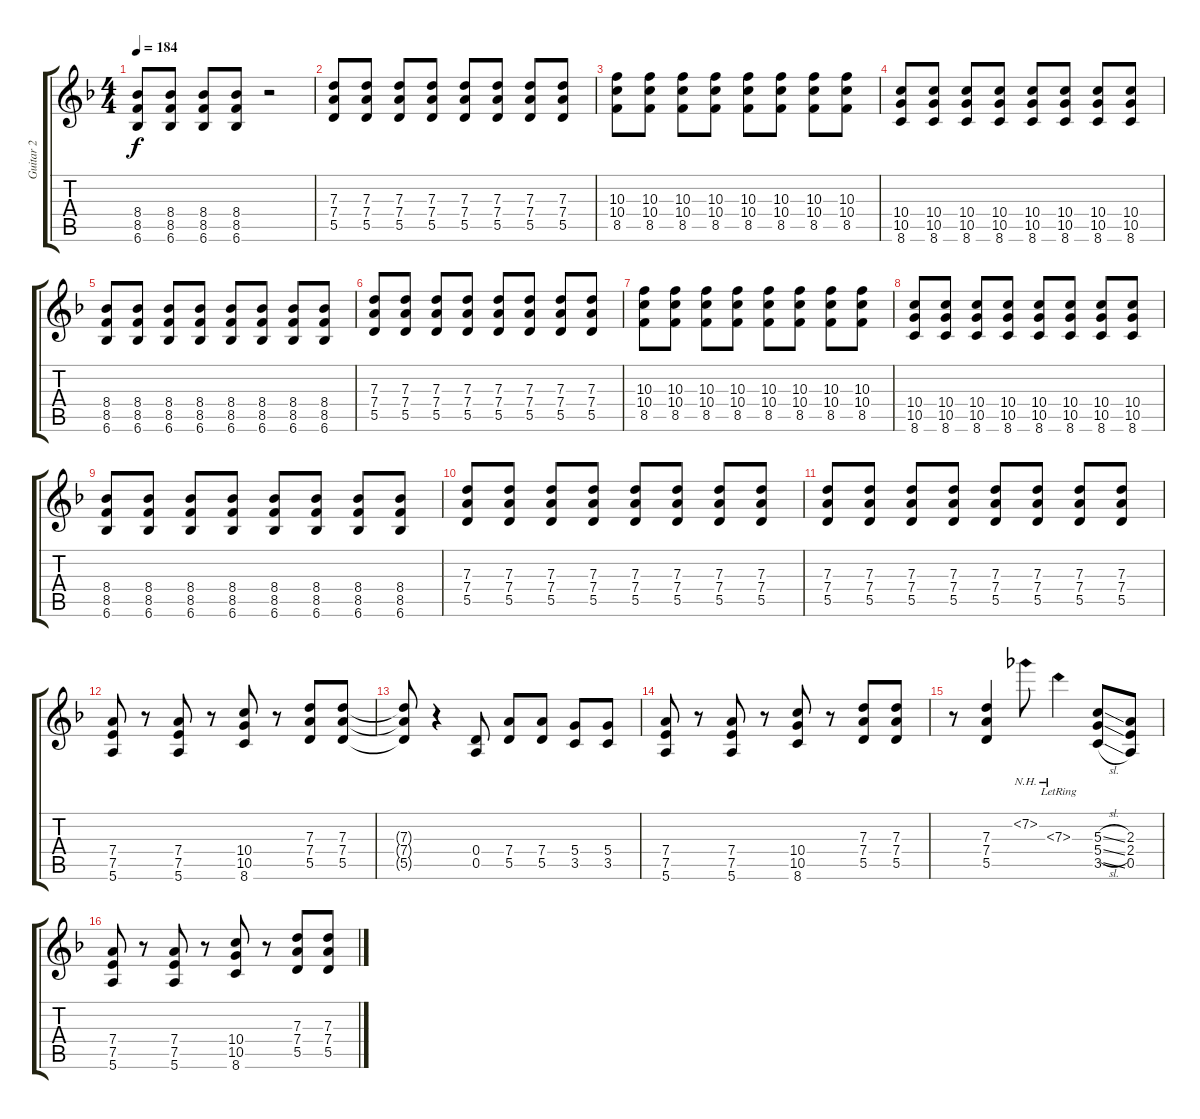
\track ("Guitar 2" "Guitar 2") {instrument overdrivenguitar}
\staff {score tabs}
\tuning (E4 B3 G3 D3 A2 E2) {hide}
\ts (4 4)
\tempo 184
\clef g2
\ks f
(8.4 8.5 6.6).8{dy f} (8.4 8.5 6.6).8 (8.4 8.5 6.6).8 (8.4 8.5 6.6).8 r.2 |
(7.3 7.4 5.5).8 (7.3 7.4 5.5).8 (7.3 7.4 5.5).8 (7.3 7.4 5.5).8 (7.3 7.4 5.5).8 (7.3 7.4 5.5).8 (7.3 7.4 5.5).8 (7.3 7.4 5.5).8 |
(10.3 10.4 8.5).8 (10.3 10.4 8.5).8 (10.3 10.4 8.5).8 (10.3 10.4 8.5).8 (10.3 10.4 8.5).8 (10.3 10.4 8.5).8 (10.3 10.4 8.5).8 (10.3 10.4 8.5).8 |
(10.4 10.5 8.6).8 (10.4 10.5 8.6).8 (10.4 10.5 8.6).8 (10.4 10.5 8.6).8 (10.4 10.5 8.6).8 (10.4 10.5 8.6).8 (10.4 10.5 8.6).8 (10.4 10.5 8.6).8 |
(8.4 8.5 6.6).8 (8.4 8.5 6.6).8 (8.4 8.5 6.6).8 (8.4 8.5 6.6).8 (8.4 8.5 6.6).8 (8.4 8.5 6.6).8 (8.4 8.5 6.6).8 (8.4 8.5 6.6).8 |
(7.3 7.4 5.5).8 (7.3 7.4 5.5).8 (7.3 7.4 5.5).8 (7.3 7.4 5.5).8 (7.3 7.4 5.5).8 (7.3 7.4 5.5).8 (7.3 7.4 5.5).8 (7.3 7.4 5.5).8 |
(10.3 10.4 8.5).8 (10.3 10.4 8.5).8 (10.3 10.4 8.5).8 (10.3 10.4 8.5).8 (10.3 10.4 8.5).8 (10.3 10.4 8.5).8 (10.3 10.4 8.5).8 (10.3 10.4 8.5).8 |
(10.4 10.5 8.6).8 (10.4 10.5 8.6).8 (10.4 10.5 8.6).8 (10.4 10.5 8.6).8 (10.4 10.5 8.6).8 (10.4 10.5 8.6).8 (10.4 10.5 8.6).8 (10.4 10.5 8.6).8 |
(8.4 8.5 6.6).8 (8.4 8.5 6.6).8 (8.4 8.5 6.6).8 (8.4 8.5 6.6).8 (8.4 8.5 6.6).8 (8.4 8.5 6.6).8 (8.4 8.5 6.6).8 (8.4 8.5 6.6).8 |
(7.3 7.4 5.5).8 (7.3 7.4 5.5).8 (7.3 7.4 5.5).8 (7.3 7.4 5.5).8 (7.3 7.4 5.5).8 (7.3 7.4 5.5).8 (7.3 7.4 5.5).8 (7.3 7.4 5.5).8 |
(7.3 7.4 5.5).8 (7.3 7.4 5.5).8 (7.3 7.4 5.5).8 (7.3 7.4 5.5).8 (7.3 7.4 5.5).8 (7.3 7.4 5.5).8 (7.3 7.4 5.5).8 (7.3 7.4 5.5).8 |
(7.4 7.5 5.6).8 r.8 (7.4 7.5 5.6).8 r.8 (10.4 10.5 8.6).8 r.8 (7.3 7.4 5.5).8 (7.3 7.4 5.5).8 |
(7.3{t} 7.4{t} 5.5{t}).8 r.4 (0.4 0.5).8 (7.4 5.5).8 (7.4 5.5).8 (5.4 3.5).8 (5.4 3.5).8 |
(7.4 7.5 5.6).8 r.8 (7.4 7.5 5.6).8 r.8 (10.4 10.5 8.6).8 r.8 (7.3 7.4 5.5).8 (7.3 7.4 5.5).8 |
r.8 (7.3 7.4 5.5).4 7.2{nh}.8 7.3{nh lr}.4 (5.3{sl} 5.4{sl} 3.5{sl}).8 (2.3 2.4 0.5).8 |
(7.4 7.5 5.6).8 r.8 (7.4 7.5 5.6).8 r.8 (10.4 10.5 8.6).8 r.8 (7.3 7.4 5.5).8 (7.3 7.4 5.5).8
